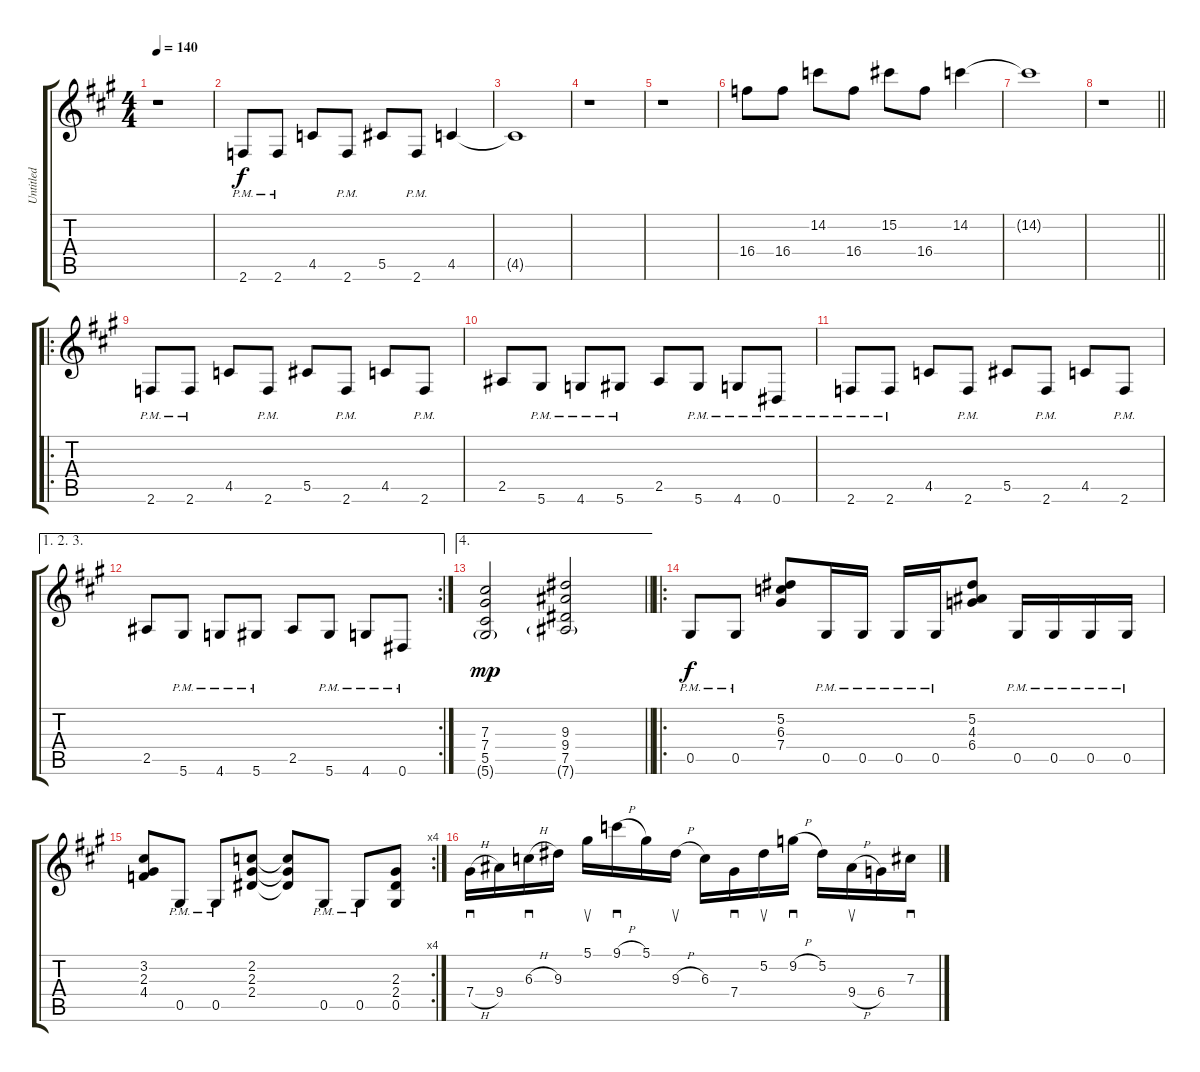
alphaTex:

\track ("Untitled" "Untitled") {instrument distortionguitar}
\staff {score tabs}
\tuning (Eb4 Bb3 Gb3 Db3 Ab2 Eb2) {hide}
\ts (4 4)
\tempo 140
\clef g2
\ks a
r.1{dy f instrument distortionguitar} |
2.6{pm}.8 2.6{pm}.8 4.5.8 2.6{pm}.8 5.5.8 2.6{pm}.8 4.5.4 |
4.5{t}.1 |
r.1 |
r.1 |
16.4.8 16.4.8 14.2.8 16.4.8 15.2.8 16.4.8 14.2.4 |
14.2{t}.1 |
\barLineRight lightlight
r.1 |
\ro
2.6{pm}.8 2.6{pm}.8 4.5.8 2.6{pm}.8 5.5.8 2.6{pm}.8 4.5.8 2.6{pm}.8 |
2.5.8 5.6{pm}.8 4.6{pm}.8 5.6{pm}.8 2.5.8 5.6{pm}.8 4.6{pm}.8 0.6{pm}.8 |
2.6{pm}.8 2.6{pm}.8 4.5.8 2.6{pm}.8 5.5.8 2.6{pm}.8 4.5.8 2.6{pm}.8 |
\ae (1 2 3)
\rc 2
2.5.8 5.6{pm}.8 4.6{pm}.8 5.6{pm}.8 2.5.8 5.6{pm}.8 4.6{pm}.8 0.6{pm}.8 |
\ae 4
\barLineRight lightlight
(7.3 7.4 5.5 5.6{g}).2{dy mp} (9.3 9.4 7.5 7.6{g}).2 |
\ro
0.5{pm}.8{dy f} 0.5{pm}.8 (5.2 6.3 7.4).8 0.5{pm}.16 0.5{pm}.16 0.5{pm}.16 0.5{pm}.16 (5.2 4.3 6.4).8 0.5{pm}.16 0.5{pm}.16 0.5{pm}.16 0.5{pm}.16 |
\rc 4
(3.2 2.3 4.4).8 0.5{pm}.8 0.5{pm}.8 (2.2 2.3 2.4).8 (2.2{t} 2.3{t} 2.4{t}).8 0.5{pm}.8 0.5{pm}.8 (2.3 2.4 0.5).8 |
7.4{h}.16{sd} 9.4.16 6.3{h}.16{sd} 9.3.16 5.1.16{su} 9.1{h}.16{sd} 5.1.16 9.3{h}.16{su} 6.3.16 7.4.16{sd} 5.2.16{su} 9.2{h}.16{sd} 5.2.16 9.4{h}.16{su} 6.4.16 7.3.16{sd}
